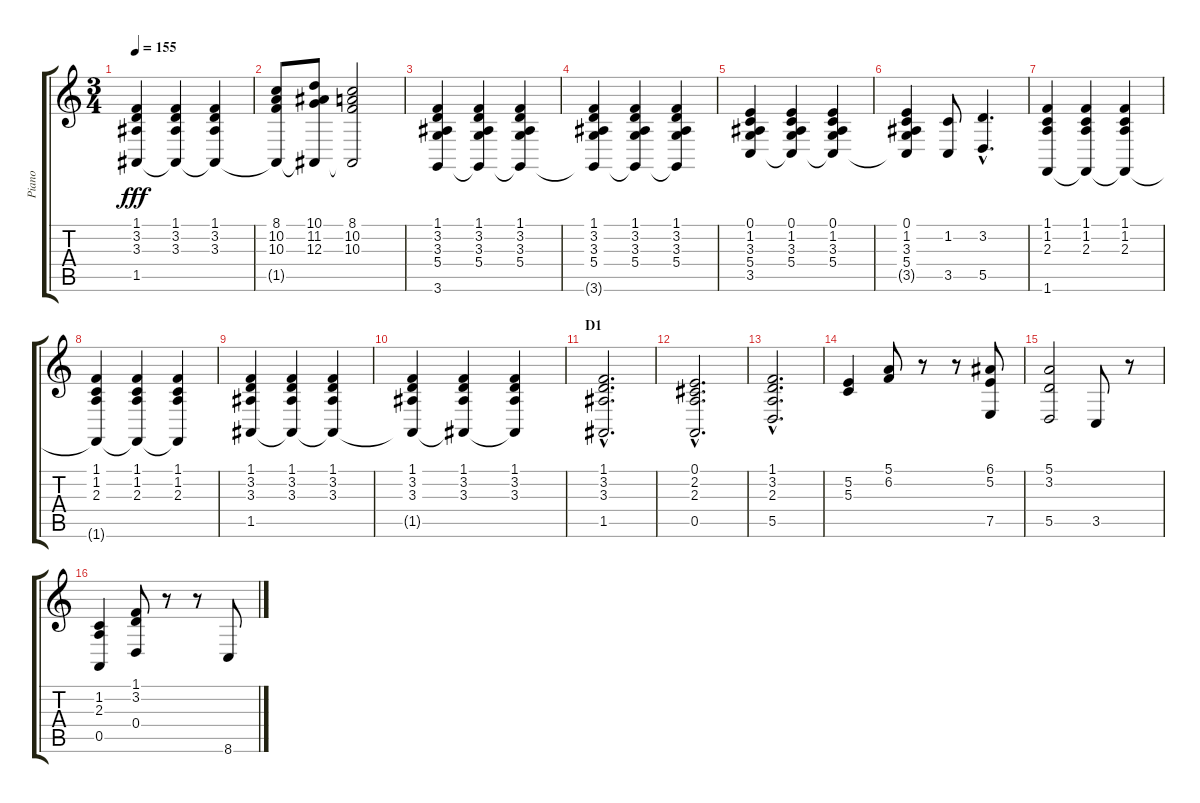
\track ("Piano" "Piano") {instrument acousticgrandpiano}
\staff {score tabs}
\tuning (E4 B3 G3 D3 A2 E2) {hide}
\ts (3 4)
\tempo 155
\clef g2
\ks c
(1.1 3.2 3.3 1.5).4{dy fff} (1.1 3.2 3.3 1.5{t}).4 (1.1 3.2 3.3 1.5{t}).4 |
(8.1 10.2 10.3 1.5{t}).8 (10.1 11.2 12.3 1.5{t}).8 (8.1 10.2 10.3 1.5{t}).2 |
(1.1 3.2 3.3 5.4 3.6).4 (1.1 3.2 3.3 5.4 3.6{t}).4 (1.1 3.2 3.3 5.4 3.6{t}).4 |
(1.1 3.2 3.3 5.4 3.6{t}).4 (1.1 3.2 3.3 5.4 3.6{t}).4 (1.1 3.2 3.3 5.4 3.6{t}).4 |
(0.1 1.2 3.3 5.4 3.5).4 (0.1 1.2 3.3 5.4 3.5{t}).4 (0.1 1.2 3.3 5.4 3.5{t}).4 |
(0.1 1.2 3.3 5.4 3.5{t}).4 (1.2 3.5).8 (3.2{hac} 5.5{hac}).4{d} |
(1.1 1.2 2.3 1.6).4 (1.1 1.2 2.3 1.6{t}).4 (1.1 1.2 2.3 1.6{t}).4 |
(1.1 1.2 2.3 1.6{t}).4 (1.1 1.2 2.3 1.6{t}).4 (1.1 1.2 2.3 1.6{t}).4 |
(1.1 3.2 3.3 1.5).4 (1.1 3.2 3.3 1.5{t}).4 (1.1 3.2 3.3 1.5{t}).4 |
(1.1 3.2 3.3 1.5{t}).4 (1.1 3.2 3.3 1.5{t}).4 (1.1 3.2 3.3 1.5{t}).4 |
\section ("" "D1")
(1.1{hac} 3.2{hac} 3.3{hac} 1.5{hac}).2{d} |
(0.1{hac} 2.2{hac} 2.3{hac} 0.5{hac}).2{d} |
(1.1{hac} 3.2{hac} 2.3{hac} 5.5{hac}).2{d} |
(5.2 5.3).4 (5.1 6.2).8 r.8 r.8 (6.1 5.2 7.5).8 |
(5.1 3.2 5.5).2 3.5.8 r.8 |
(1.2 2.3 0.5).4 (1.1 3.2 0.4).8 r.8 r.8 8.6.8
